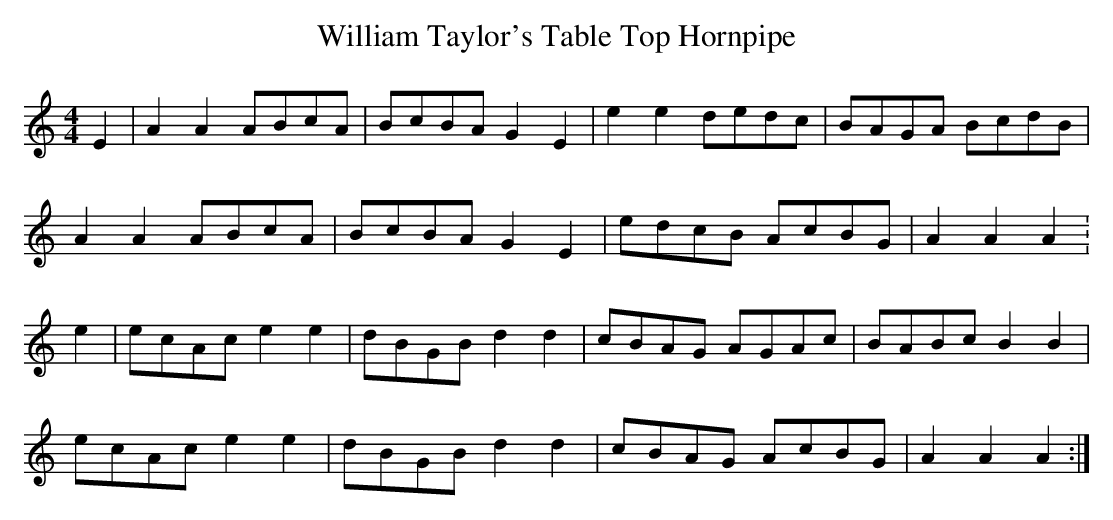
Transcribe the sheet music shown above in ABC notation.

X:1
T:William Taylor's Table Top Hornpipe
M:4/4
L:1/8
K:Am
E2|A2A2 ABcA|BcBA G2E2|e2e2 dedc|BAGA BcdB|
A2A2 ABcA|BcBA G2E2|edcB AcBG|A2A2A2:
e2|ecAc e2e2|dBGB d2d2|cBAG AGAc|BABc B2B2|
ecAc e2e2|dBGB d2d2|cBAG AcBG|A2A2A2:|
